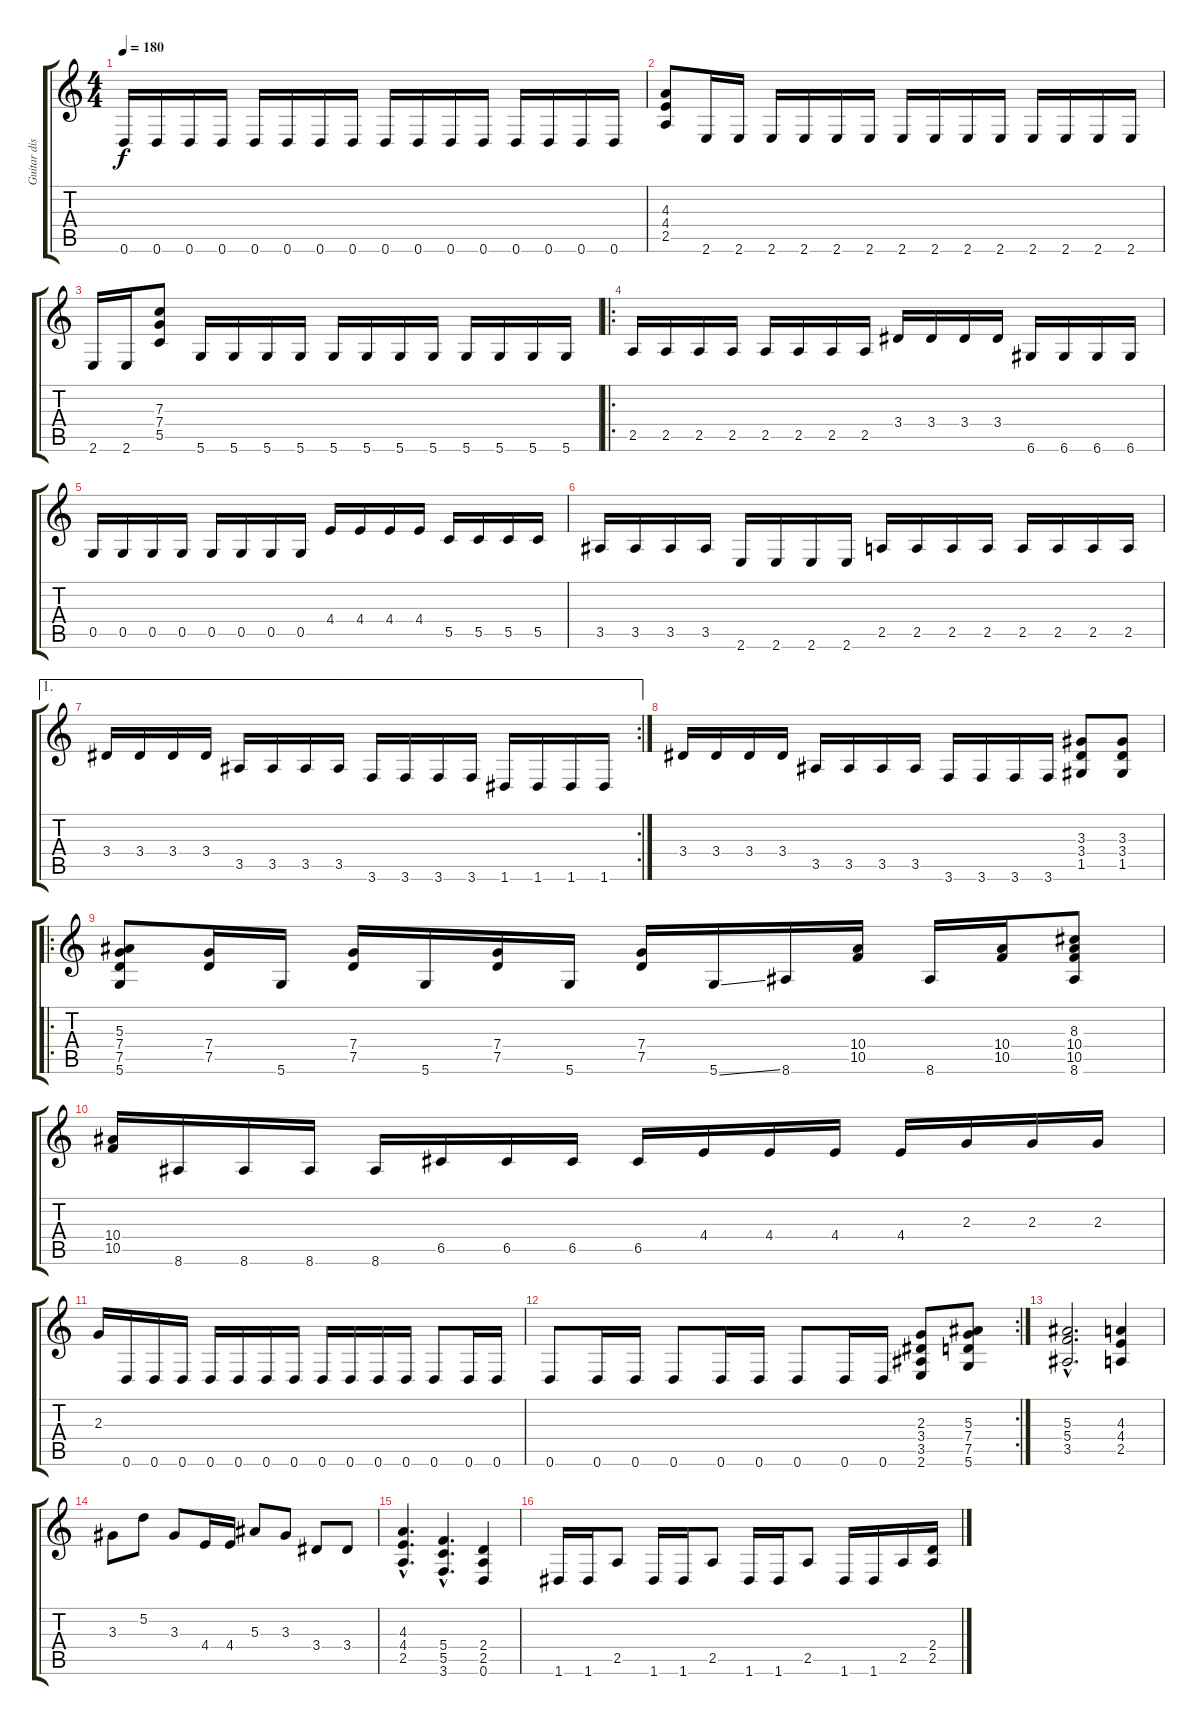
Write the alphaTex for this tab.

\track ("Guitar dist." "Guitar dis") {instrument distortionguitar}
\staff {score tabs}
\tuning (D4 A3 F3 C3 G2 D2) {hide}
\ts (4 4)
\tempo 180
\clef g2
\ks c
0.6.16{dy f instrument distortionguitar} 0.6.16 0.6.16 0.6.16 0.6.16 0.6.16 0.6.16 0.6.16 0.6.16 0.6.16 0.6.16 0.6.16 0.6.16 0.6.16 0.6.16 0.6.16 |
(4.3 4.4 2.5).8 2.6.16 2.6.16 2.6.16 2.6.16 2.6.16 2.6.16 2.6.16 2.6.16 2.6.16 2.6.16 2.6.16 2.6.16 2.6.16 2.6.16 |
2.6.16 2.6.16 (7.3 7.4 5.5).8 5.6.16 5.6.16 5.6.16 5.6.16 5.6.16 5.6.16 5.6.16 5.6.16 5.6.16 5.6.16 5.6.16 5.6.16 |
\ro
2.5.16 2.5.16 2.5.16 2.5.16 2.5.16 2.5.16 2.5.16 2.5.16 3.4.16 3.4.16 3.4.16 3.4.16 6.6.16 6.6.16 6.6.16 6.6.16 |
0.5.16 0.5.16 0.5.16 0.5.16 0.5.16 0.5.16 0.5.16 0.5.16 4.4.16 4.4.16 4.4.16 4.4.16 5.5.16 5.5.16 5.5.16 5.5.16 |
3.5.16 3.5.16 3.5.16 3.5.16 2.6.16 2.6.16 2.6.16 2.6.16 2.5.16 2.5.16 2.5.16 2.5.16 2.5.16 2.5.16 2.5.16 2.5.16 |
\ae 1
\rc 2
3.4.16 3.4.16 3.4.16 3.4.16 3.5.16 3.5.16 3.5.16 3.5.16 3.6.16 3.6.16 3.6.16 3.6.16 1.6.16 1.6.16 1.6.16 1.6.16 |
3.4.16 3.4.16 3.4.16 3.4.16 3.5.16 3.5.16 3.5.16 3.5.16 3.6.16 3.6.16 3.6.16 3.6.16 (3.3 3.4 1.5).8 (3.3 3.4 1.5).8 |
\ro
(5.3 7.4 7.5 5.6).8 (7.4 7.5).16 5.6.16 (7.4 7.5).16 5.6.16 (7.4 7.5).16 5.6.16 (7.4 7.5).16 5.6{ss}.16 8.6.16 (10.4 10.5).16 8.6.16 (10.4 10.5).16 (8.3 10.4 10.5 8.6).8 |
(10.4 10.5).16 8.6.16 8.6.16 8.6.16 8.6.16 6.5.16 6.5.16 6.5.16 6.5.16 4.4.16 4.4.16 4.4.16 4.4.16 2.3.16 2.3.16 2.3.16 |
2.3.16 0.6.16 0.6.16 0.6.16 0.6.16 0.6.16 0.6.16 0.6.16 0.6.16 0.6.16 0.6.16 0.6.16 0.6.8 0.6.16 0.6.16 |
\rc 2
0.6.8 0.6.16 0.6.16 0.6.8 0.6.16 0.6.16 0.6.8 0.6.16 0.6.16 (2.3 3.4 3.5 2.6).8 (5.3 7.4 7.5 5.6).8 |
(5.3{hac} 5.4{hac} 3.5{hac}).2{d} (4.3 4.4 2.5).4 |
3.3.8 5.2.8 3.3.8 4.4.16 4.4.16 5.3.8 3.3.8 3.4.8 3.4.8 |
(4.3{hac} 4.4{hac} 2.5{hac}).4{d} (5.4{hac} 5.5{hac} 3.6{hac}).4{d} (2.4 2.5 0.6).4 |
1.6.16 1.6.16 2.5.8 1.6.16 1.6.16 2.5.8 1.6.16 1.6.16 2.5.8 1.6.16 1.6.16 2.5.16 (2.4 2.5).16
